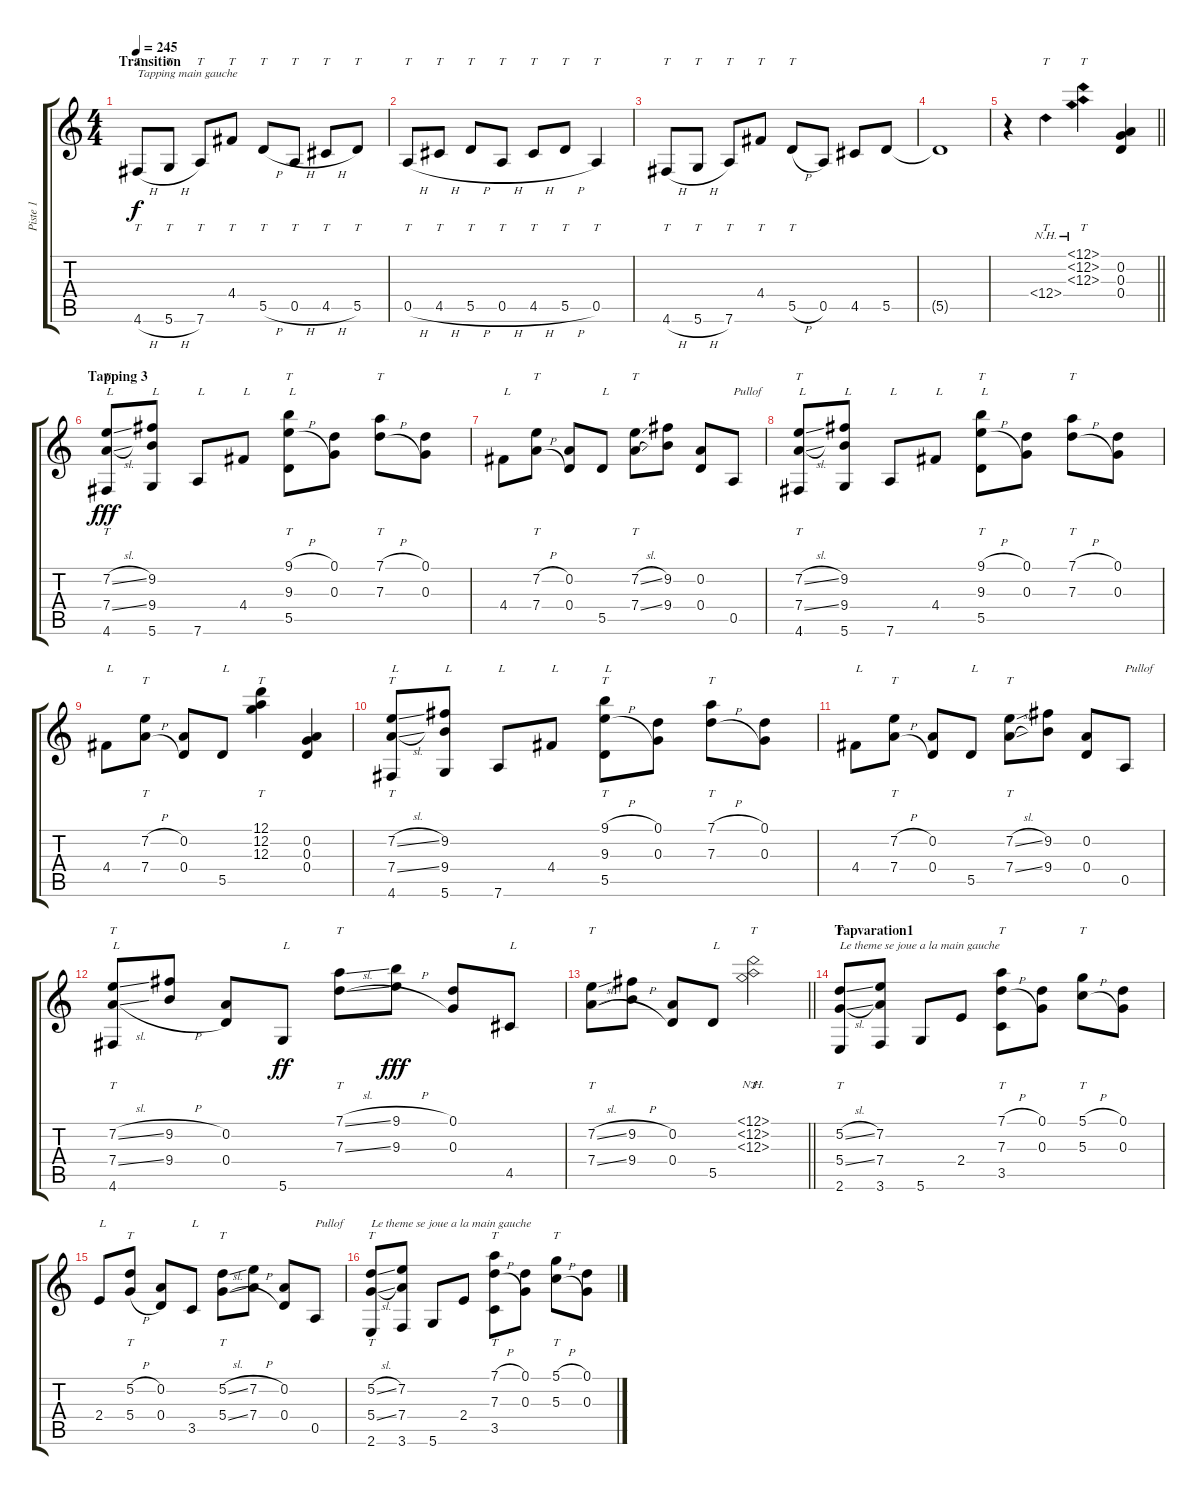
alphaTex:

\track ("Piste 1" "Piste 1") {instrument acousticguitarsteel}
\staff {score tabs}
\tuning (D4 A3 G3 D3 A2 D2) {hide}
\ts (4 4)
\section ("" "Transition")
\tempo 245
\clef g2
\ks c
4.6{h}.8{tt txt "Tapping main gauche" dy f} 5.6{h}.8{tt} 7.6.8{tt} 4.4.8{tt} 5.5{h}.8{tt} 0.5{h}.8{tt} 4.5{h}.8{tt} 5.5.8{tt} |
0.5{h}.8{tt} 4.5{h}.8{tt} 5.5{h}.8{tt} 0.5{h}.8{tt} 4.5{h}.8{tt} 5.5{h}.8{tt} 0.5.4{tt} |
4.6{h}.8{tt} 5.6{h}.8{tt} 7.6.8{tt} 4.4.8{tt} 5.5{h}.8{tt} 0.5.8 4.5.8 5.5.8 |
5.5{t}.1 |
\barLineRight lightlight
r.4 12.4{nh}.4{tt} (12.1{nh} 12.2{nh} 12.3{nh}).4{tt} (0.2 0.3 0.4).4 |
\section ("" "Tapping 3")
(7.2{sl} 7.4{sl} 4.6).8{tt txt "L" dy fff} (9.2 9.4 5.6).8{txt "L"} 7.6.8{txt "L"} 4.4.8{txt "L"} (9.1{h} 9.3{h} 5.5).8{tt txt "L"} (0.1 0.3).8 (7.1{h} 7.3{h}).8{tt} (0.1 0.3).8 |
4.4.8{txt "L"} (7.2{h} 7.4{h}).8{tt} (0.2 0.4).8 5.5.8{txt "L"} (7.2{sl} 7.4{sl}).8{tt} (9.2 9.4).8 (0.2 0.4).8 0.5.8{txt "Pullof"} |
(7.2{sl} 7.4{sl} 4.6).8{tt txt "L"} (9.2 9.4 5.6).8{txt "L"} 7.6.8{txt "L"} 4.4.8{txt "L"} (9.1{h} 9.3{h} 5.5).8{tt txt "L"} (0.1 0.3).8 (7.1{h} 7.3{h}).8{tt} (0.1 0.3).8 |
4.4.8{txt "L"} (7.2{h} 7.4{h}).8{tt} (0.2 0.4).8 5.5.8{txt "L"} (12.1 12.2 12.3).4{tt} (0.2 0.3 0.4).4 |
(7.2{sl} 7.4{sl} 4.6).8{tt txt "L"} (9.2 9.4 5.6).8{txt "L"} 7.6.8{txt "L"} 4.4.8{txt "L"} (9.1{h} 9.3{h} 5.5).8{tt txt "L"} (0.1 0.3).8 (7.1{h} 7.3{h}).8{tt} (0.1 0.3).8 |
4.4.8{txt "L"} (7.2{h} 7.4{h}).8{tt} (0.2 0.4).8 5.5.8{txt "L"} (7.2{sl} 7.4{sl}).8{tt} (9.2 9.4).8 (0.2 0.4).8 0.5.8{txt "Pullof"} |
(7.2{sl} 7.4{sl} 4.6).8{tt txt "L"} (9.2{h} 9.4{h}).8 (0.2 0.4).8 5.6.8{txt "L" dy ff} (7.1{sl} 7.3{sl}).8{tt} (9.1{h} 9.3{h}).8{dy fff} (0.1 0.3).8 4.5.8{txt "L"} |
\barLineRight lightlight
(7.2{sl} 7.4{sl}).8{tt} (9.2{h} 9.4{h}).8 (0.2 0.4).8 5.5.8{txt "L"} (12.1{nh} 12.2{nh} 12.3{nh}).2{tt} |
\section ("" "Tapvaration1")
(5.2{sl} 5.4{sl} 2.6).8{tt txt "Le theme se joue a la main gauche"} (7.2 7.4 3.6).8 5.6.8 2.4.8 (7.1{h} 7.3{h} 3.5).8{tt} (0.1 0.3).8 (5.1{h} 5.3{h}).8{tt} (0.1 0.3).8 |
2.4.8{txt "L"} (5.2{h} 5.4{h}).8{tt} (0.2 0.4).8 3.5.8{txt "L"} (5.2{sl} 5.4{sl}).8{tt} (7.2{h} 7.4{h}).8 (0.2 0.4).8 0.5.8{txt "Pullof"} |
(5.2{sl} 5.4{sl} 2.6).8{tt txt "Le theme se joue a la main gauche"} (7.2 7.4 3.6).8 5.6.8 2.4.8 (7.1{h} 7.3{h} 3.5).8{tt} (0.1 0.3).8 (5.1{h} 5.3{h}).8{tt} (0.1 0.3).8
